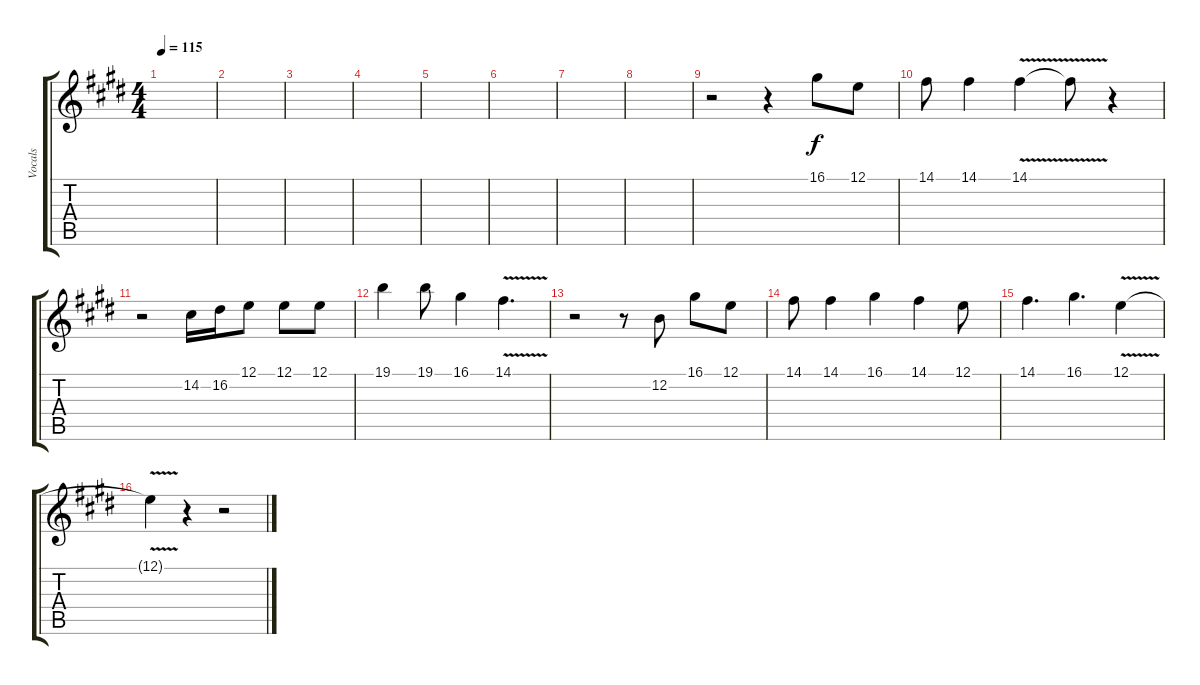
\track ("Vocals" "Vocals") {instrument piccolo}
\staff {score tabs}
\tuning (E4 B3 G3 D3 A2 E2) {hide}
\ts (4 4)
\tempo 115
\clef g2
\ks c#minor
|
|
|
|
|
|
|
|
r.2 r.4 16.1.8 12.1.8 |
14.1.8 14.1.4 14.1{v}.4 14.1{t}.8 r.4 |
r.2 14.2.16 16.2.16 12.1.8 12.1.8 12.1.8 |
19.1.4 19.1.8 16.1.4 14.1{v}.4{d} |
r.2 r.8 12.2.8 16.1.8 12.1.8 |
14.1.8 14.1.4 16.1.4 14.1.4 12.1.8 |
14.1.4{d} 16.1.4{d} 12.1{v}.4 |
12.1{t}.4 r.4 r.2
